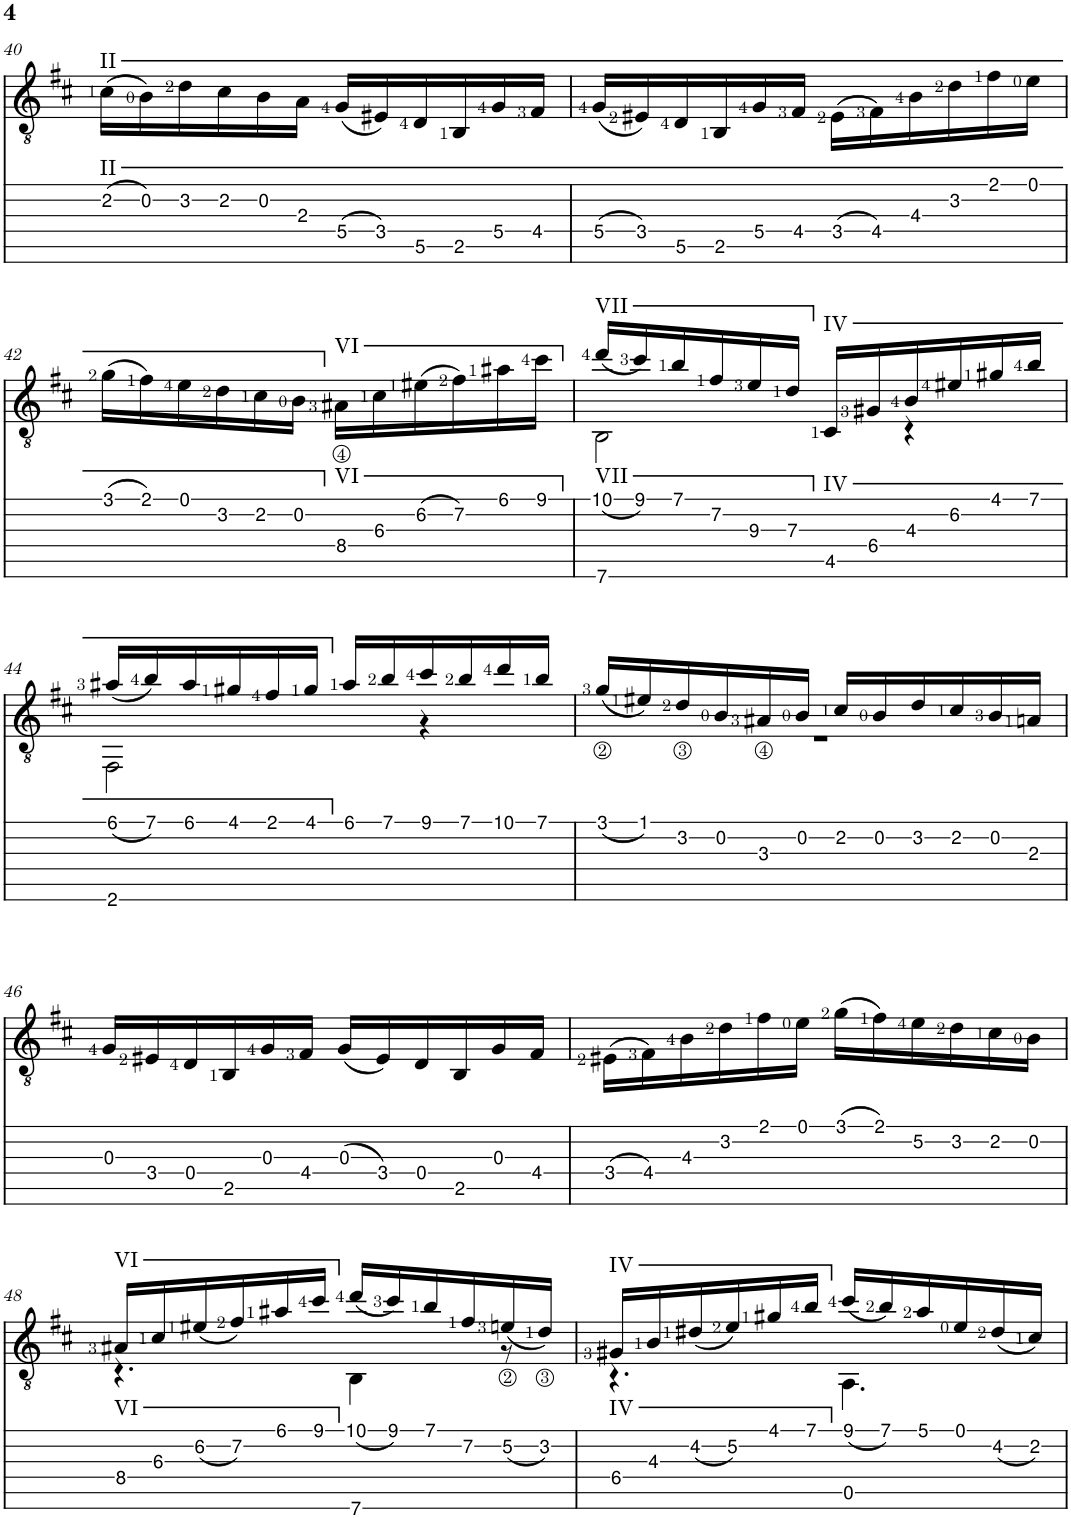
**kern	**kern
*part1	*part1
*staff2	*staff1
*I"Classical Guitar	*
!!LO:PB:g=z
*	*clefGv2
*k[f#c#]	*k[f#c#]
*b:	*b:
*M6/8	*M6/8
=40	=40
!	!LO:TX:a:t=II
!LO:TX:a:t=II	!
16c#LL	(16c#\LL
16B	16B\)
16d	16d\
16c#	16c#\
16B	16B\
16AJJ	16A\JJ
16GLL	(16G/LL
16E#X	16E#X/)
16D	16D/
16BB	16BB/
16G	16G/
16F#JJ	16F#/JJ
=41	=41
16GLL	(16G/LL
16E#X	16E#X/)
16D	16D/
16BB	16BB/
16G	16G/
16F#JJ	16F#/JJ
16E#LL	(>16E#\LL
16F#	16F#\)
16B	16B\
16d	16d\
16f#	16f#\
16eJJ	16e\JJ
!!LO:LB:g=z
=42	=42
16gLL	(>16g\LL
16f#	16f#\)
16e	16e\
16d	16d\
16c#	16c#\
16BJJ	16B\JJ
!	!LO:TX:a:t=VI
!LO:TX:a:t=VI	!
16A#XLL	16A#X<\LL
16c#	16c#\
16e#X	(>16e#X\
16f#	16f#\)
16a#X	16a#X\
16cc#JJ	16cc#\JJ
=43	=43
*^	*^
!	!	!LO:TX:a:t=VII	!
!LO:TX:a:t=VII	!	!	!
16ddLL	2BB	(<16dd/LL	2BB\
16cc#	.	16cc#/)	.
16b	.	16b/	.
16f#	.	16f#/	.
16e	.	16e/	.
16dJJ	.	16d/JJ	.
!	!	!LO:TX:a:t=IV	!
!LO:TX:a:t=IV	!	!	!
16C#LL	.	16C#/LL	.
16G#X	.	16G#X/	.
16B	4r	16B/	4r
16e#X	.	16e#X/	.
16g#X	.	16g#X/	.
16bJJ	.	16b/JJ	.
!!LO:LB:g=z	!!
=44	=44	=44	=44
16a#XLL	2FF#	(<16a#X/LL	2FF#\
16b	.	16b/)	.
16a#	.	16a#/	.
16g#X	.	16g#X/	.
16f#	.	16f#/	.
16g#JJ	.	16g#/JJ	.
16a#LL	.	16a#/LL	.
16b	.	16b/	.
16cc#	4r	16cc#/	4r
16b	.	16b/	.
16dd	.	16dd/	.
16bJJ	.	16b/JJ	.
=45	=45	=45	=45
16g<LL	2.r	(<16g</LL	2.r
16e#X	.	16e#X/)	.
16d<	.	16d</	.
16B	.	16B/	.
16A#X<	.	16A#X</	.
16BJJ	.	16B/JJ	.
16c#LL	.	16c#/LL	.
16B	.	16B/	.
16d	.	16d/	.
16c#	.	16c#/	.
16B	.	16B/	.
16AnJJ	.	16An/JJ	.
*v	*v	*	*
*	*v	*v
!!LO:LB:g=z
=46	=46
16GLL	16G/LL
16E#X	16E#X/
16D	16D/
16BB	16BB/
16G	16G/
16F#JJ	16F#/JJ
16GLL	(16G/LL
16E#	16E#/)
16D	16D/
16BB	16BB/
16G	16G/
16F#JJ	16F#/JJ
=47	=47
16E#XLL	(>16E#X\LL
16F#	16F#\)
16B	16B\
16d	16d\
16f#	16f#\
16eJJ	16e\JJ
16gLL	(>16g\LL
16f#	16f#\)
16e	16e\
16d	16d\
16c#	16c#\
16BJJ	16B\JJ
!!LO:LB:g=z
=48	=48
*^	*^
!	!	!LO:TX:a:t=VI	!
!LO:TX:a:t=VI	!	!	!
16A#XLL	4.r	16A#X/LL	4.r
16c#	.	16c#/	.
16e#X	.	(<16e#X/	.
16f#	.	16f#/)	.
16a#X	.	16a#X/	.
16cc#JJ	.	16cc#/JJ	.
16ddLL	4BB	(<16dd/LL	4BB\
16cc#	.	16cc#/)	.
16b	.	16b/	.
16f#	.	16f#/	.
16en<	8r	(<16en</	8r
16d<JJ	.	16d</JJ)	.
=49	=49	=49	=49
!	!	!LO:TX:a:t=IV	!
!LO:TX:a:t=IV	!	!	!
16G#XLL	4.ryy	16G#X/LL	4.r
16B	.	16B/	.
16d#X	.	(<16d#X/	.
16e	.	16e/)	.
16g#X	.	16g#X/	.
16bJJ	.	16b/JJ	.
16cc#LL	4.AA	(<16cc#/LL	4.AA\
16b	.	16b/)	.
16a	.	16a/	.
16e	.	16e/	.
16d#	.	(<16d#/	.
16c#JJ	.	16c#/JJ)	.
*v	*v	*	*
*	*v	*v
=	=
*-	*-
